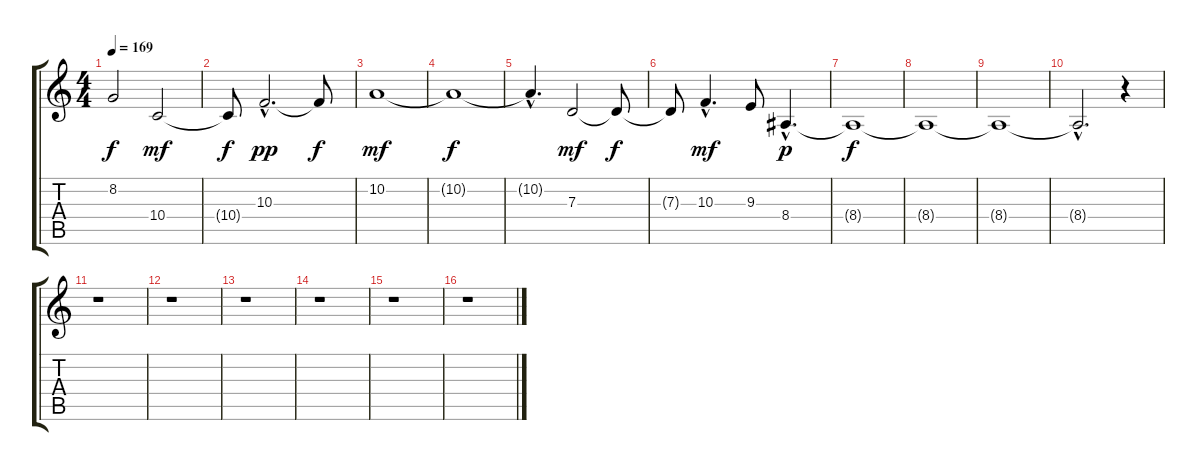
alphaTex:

\track "" {instrument stringensemble1}
\staff {score tabs}
\tuning (E4 B3 G3 D3 A2 E2) {hide}
\ts (4 4)
\tempo 169
\clef g2
\ks c
8.2{t}.2{dy f} 10.4.2{dy mf} |
10.4{t}.8{dy f} 10.3{hac}.2{d dy pp} 10.3{t}.8{dy f} |
10.2.1{dy mf} |
10.2{t}.1{dy f} |
10.2{hac t}.4{d} 7.3.2{dy mf} 7.3{t}.8{dy f} |
7.3{t}.8 10.3{hac}.4{d dy mf} 9.3.8 8.4{hac}.4{d dy p} |
8.4{t}.1{dy f} |
8.4{t}.1 |
8.4{t}.1 |
8.4{hac t}.2{d} r.4 |
r.1 |
r.1 |
r.1 |
r.1 |
r.1 |
r.1
